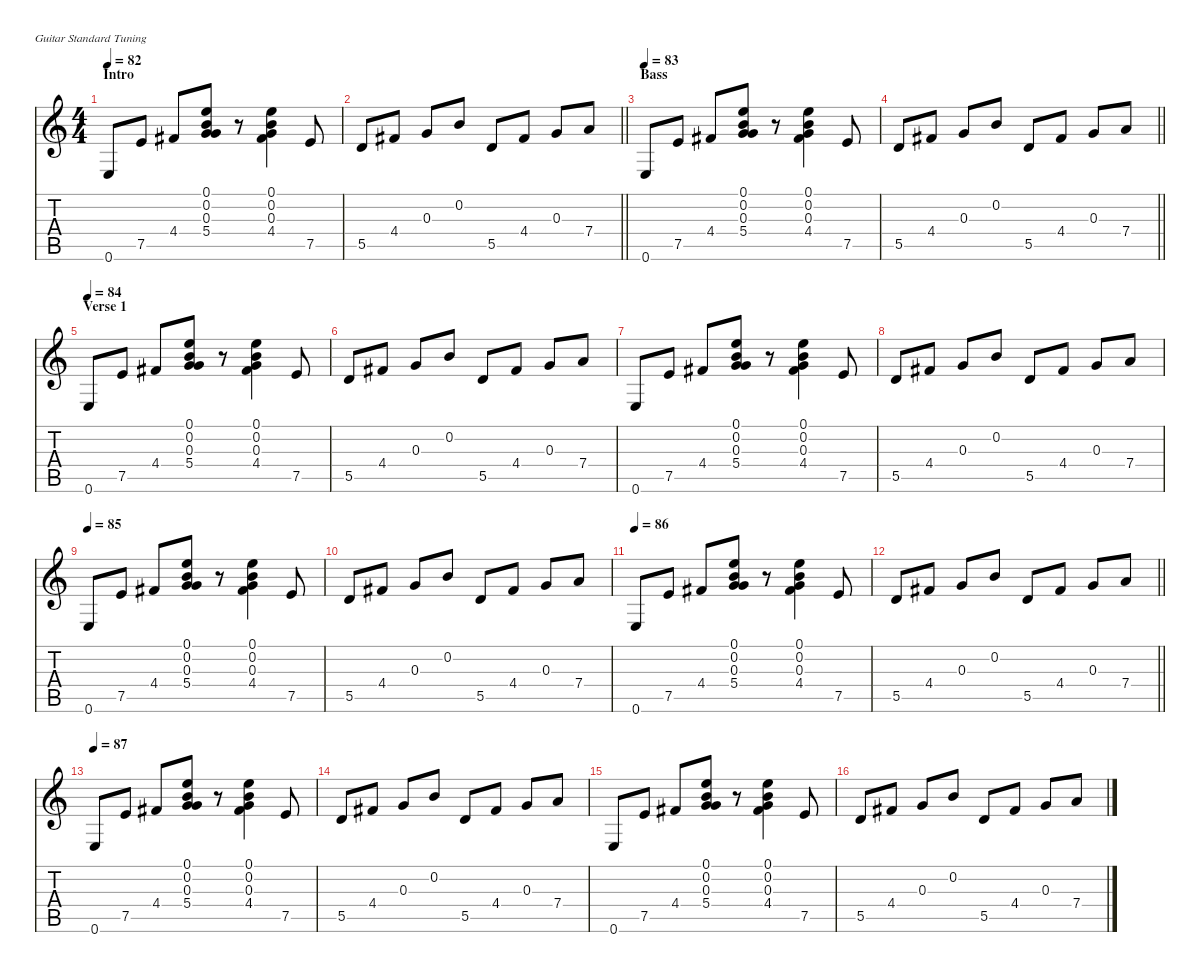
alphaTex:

\defaultSystemsLayout 4
\hideDynamics
\bracketExtendMode nobrackets
\singleTrackTrackNamePolicy hidden
\multiTrackTrackNamePolicy hidden
\firstSystemTrackNameMode fullname
\firstSystemTrackNameOrientation horizontal
\otherSystemsTrackNameOrientation horizontal
\track ("Tony Iommi" "jz.guit.") {defaultSystemsLayout 4 instrument electricguitarjazz}
\staff {score tabs}
\tuning (E4 B3 G3 D3 A2 E2)
\ts (4 4)
\beaming (8 2 2 2 2)
\section ("" "Intro")
\tempo 82
\clef g2
\ks c
0.6.8{dy f instrument electricguitarjazz beam Up} 7.5.8{beam Up} 4.4{acc #}.8{beam Up} (0.1 0.2 0.3 5.4).8{beam Up} r.8{beam Up} (0.1 0.2 0.3 4.4{acc #}).4{beam Down} 7.5.8{beam Up} |
\barLineRight lightlight
5.5.8{beam Up} 4.4{acc #}.8{beam Up} 0.3.8{beam Up} 0.2.8{beam Up} 5.5.8{beam Up} 4.4{acc #}.8{beam Up} 0.3.8{beam Up} 7.4.8{beam Up} |
\section ("" "Bass")
\tempo 83
0.6.8{beam Up} 7.5.8{beam Up} 4.4{acc #}.8{beam Up} (0.1 0.2 0.3 5.4).8{beam Up} r.8{beam Up} (0.1 0.2 0.3 4.4{acc #}).4{beam Down} 7.5.8{beam Up} |
\barLineRight lightlight
5.5.8{beam Up} 4.4{acc #}.8{beam Up} 0.3.8{beam Up} 0.2.8{beam Up} 5.5.8{beam Up} 4.4{acc #}.8{beam Up} 0.3.8{beam Up} 7.4.8{beam Up} |
\section ("" "Verse 1")
\tempo 84
0.6.8{beam Up} 7.5.8{beam Up} 4.4{acc #}.8{beam Up} (0.1 0.2 0.3 5.4).8{beam Up} r.8{beam Up} (0.1 0.2 0.3 4.4{acc #}).4{beam Down} 7.5.8{beam Up} |
5.5.8{beam Up} 4.4{acc #}.8{beam Up} 0.3.8{beam Up} 0.2.8{beam Up} 5.5.8{beam Up} 4.4{acc #}.8{beam Up} 0.3.8{beam Up} 7.4.8{beam Up} |
0.6.8{beam Up} 7.5.8{beam Up} 4.4{acc #}.8{beam Up} (0.1 0.2 0.3 5.4).8{beam Up} r.8{beam Up} (0.1 0.2 0.3 4.4{acc #}).4{beam Down} 7.5.8{beam Up} |
5.5.8{beam Up} 4.4{acc #}.8{beam Up} 0.3.8{beam Up} 0.2.8{beam Up} 5.5.8{beam Up} 4.4{acc #}.8{beam Up} 0.3.8{beam Up} 7.4.8{beam Up} |
\tempo 85
0.6.8{beam Up} 7.5.8{beam Up} 4.4{acc #}.8{beam Up} (0.1 0.2 0.3 5.4).8{beam Up} r.8{beam Up} (0.1 0.2 0.3 4.4{acc #}).4{beam Down} 7.5.8{beam Up} |
5.5.8{beam Up} 4.4{acc #}.8{beam Up} 0.3.8{beam Up} 0.2.8{beam Up} 5.5.8{beam Up} 4.4{acc #}.8{beam Up} 0.3.8{beam Up} 7.4.8{beam Up} |
\tempo 86
0.6.8{beam Up} 7.5.8{beam Up} 4.4{acc #}.8{beam Up} (0.1 0.2 0.3 5.4).8{beam Up} r.8{beam Up} (0.1 0.2 0.3 4.4{acc #}).4{beam Down} 7.5.8{beam Up} |
\barLineRight lightlight
5.5.8{beam Up} 4.4{acc #}.8{beam Up} 0.3.8{beam Up} 0.2.8{beam Up} 5.5.8{beam Up} 4.4{acc #}.8{beam Up} 0.3.8{beam Up} 7.4.8{beam Up} |
\tempo 87
0.6.8{beam Up} 7.5.8{beam Up} 4.4{acc #}.8{beam Up} (0.1 0.2 0.3 5.4).8{beam Up} r.8{beam Up} (0.1 0.2 0.3 4.4{acc #}).4{beam Down} 7.5.8{beam Up} |
5.5.8{beam Up} 4.4{acc #}.8{beam Up} 0.3.8{beam Up} 0.2.8{beam Up} 5.5.8{beam Up} 4.4{acc #}.8{beam Up} 0.3.8{beam Up} 7.4.8{beam Up} |
0.6.8{beam Up} 7.5.8{beam Up} 4.4{acc #}.8{beam Up} (0.1 0.2 0.3 5.4).8{beam Up} r.8{beam Up} (0.1 0.2 0.3 4.4{acc #}).4{beam Down} 7.5.8{beam Up} |
5.5.8{beam Up} 4.4{acc #}.8{beam Up} 0.3.8{beam Up} 0.2.8{beam Up} 5.5.8{beam Up} 4.4{acc #}.8{beam Up} 0.3.8{beam Up} 7.4.8{beam Up}
